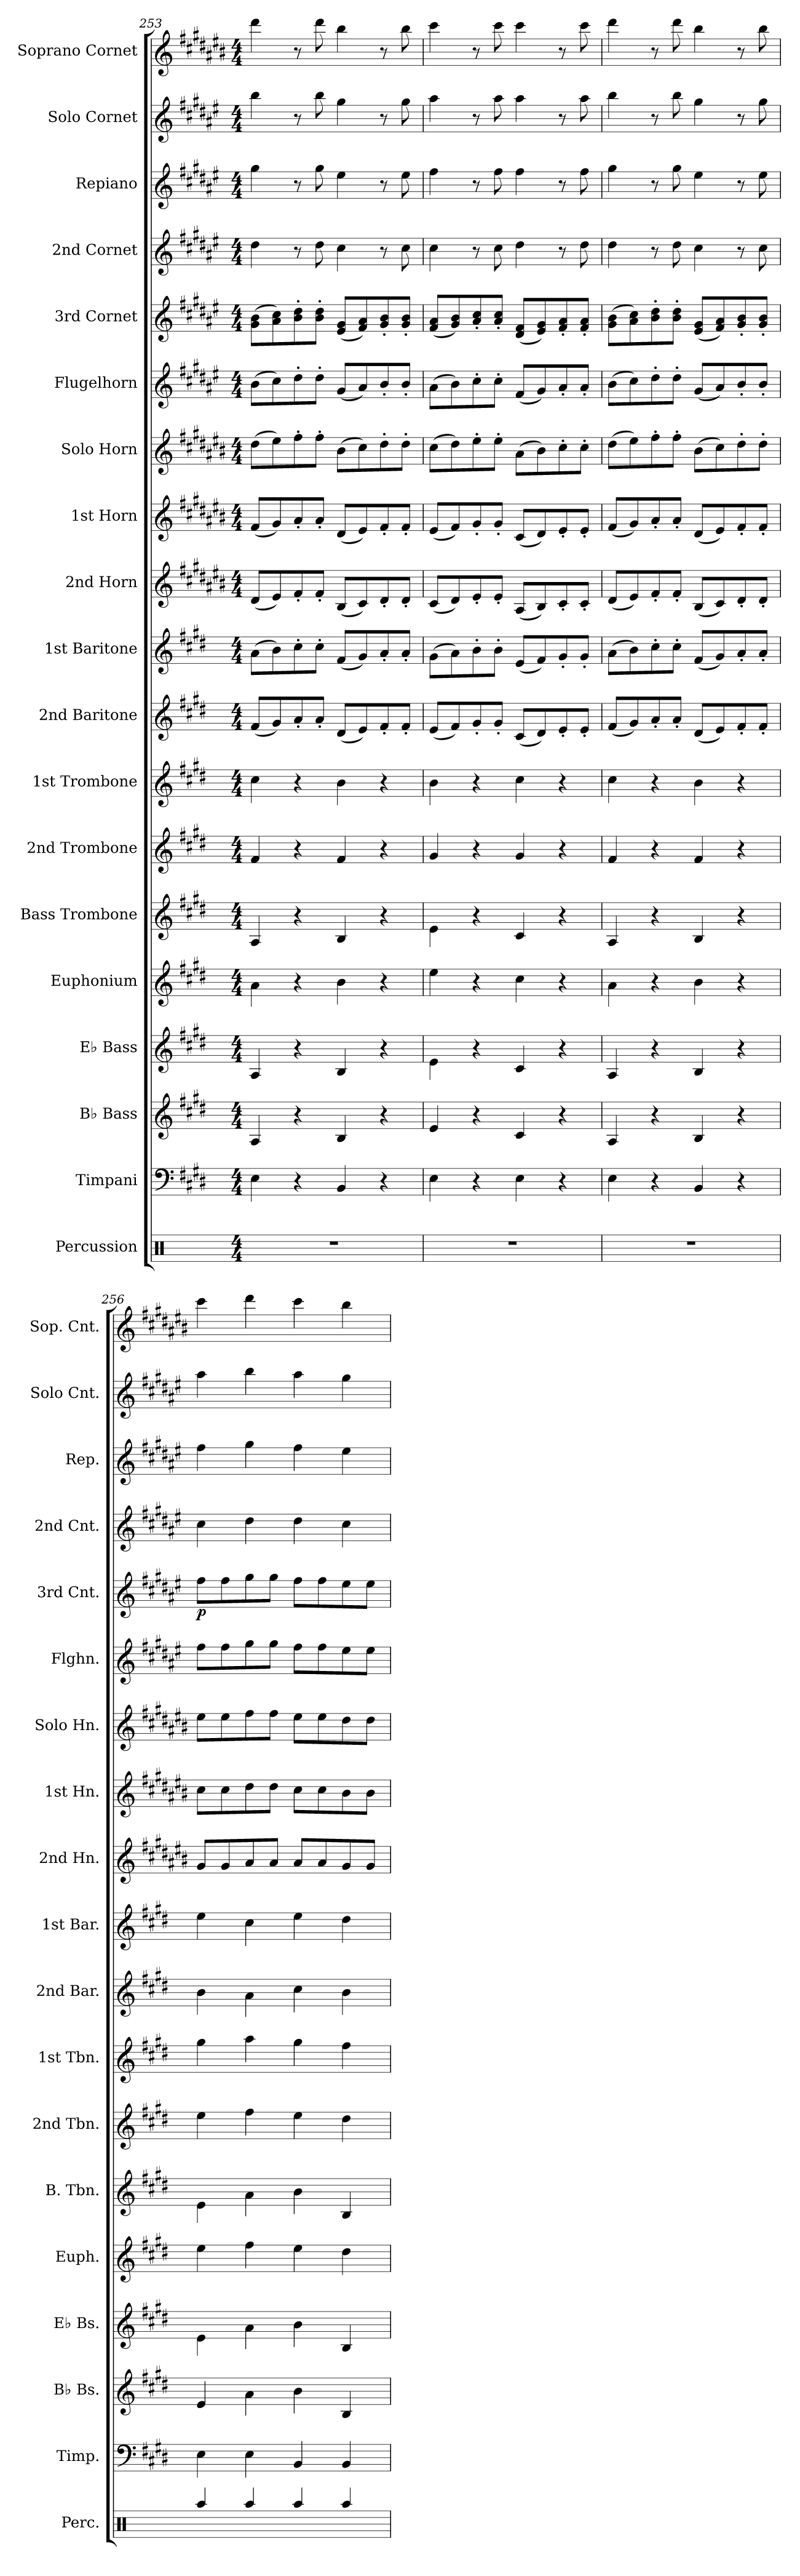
**kern	**kern	**kern	**kern	**kern	**kern	**kern	**kern	**kern	**kern	**kern	**kern	**kern	**kern	**kern	**dynam	**kern	**kern	**kern	**kern
*part19	*part18	*part17	*part16	*part15	*part14	*part13	*part12	*part11	*part10	*part9	*part8	*part7	*part6	*part5	*part5	*part4	*part3	*part2	*part1
*staff19	*staff18	*staff17	*staff16	*staff15	*staff14	*staff13	*staff12	*staff11	*staff10	*staff9	*staff8	*staff7	*staff6	*staff5	*staff5	*staff4	*staff3	*staff2	*staff1
*I"Percussion	*I"Timpani	*I"B♭ Bass	*I"E♭ Bass	*I"Euphonium	*I"Bass Trombone	*I"2nd Trombone	*I"1st Trombone	*I"2nd Baritone	*I"1st Baritone	*I"2nd Horn	*I"1st Horn	*I"Solo Horn	*I"Flugelhorn	*I"3rd Cornet	*	*I"2nd Cornet	*I"Repiano	*I"Solo Cornet	*I"Soprano Cornet
*I'Perc.	*I'Timp.	*I'B♭ Bs.	*I'E♭ Bs.	*I'Euph.	*I'B. Tbn.	*I'2nd Tbn.	*I'1st Tbn.	*I'2nd Bar.	*I'1st Bar.	*I'2nd Hn.	*I'1st Hn.	*I'Solo Hn.	*I'Flghn.	*I'3rd Cnt.	*	*I'2nd Cnt.	*I'Rep.	*I'Solo Cnt.	*I'Sop. Cnt.
*clefX	*clefF4	*clefG2	*clefG2	*clefG2	*clefG2	*clefG2	*clefG2	*clefG2	*clefG2	*clefG2	*clefG2	*clefG2	*clefG2	*clefG2	*	*clefG2	*clefG2	*clefG2	*clefG2
*	*	*ITrd15c26	*ITrd12c21	*ITrd8c14	*ITrd12c21	*ITrd8c14	*ITrd8c14	*ITrd8c14	*ITrd8c14	*ITrd5c9	*ITrd5c9	*ITrd5c9	*ITrd1c2	*ITrd1c2	*	*ITrd1c2	*ITrd1c2	*ITrd1c2	*ITrd-2c-3
*k[]	*k[f#c#g#d#]	*k[f#c#g#d#]	*k[f#c#g#d#]	*k[f#c#g#d#]	*k[f#c#g#d#]	*k[f#c#g#d#]	*k[f#c#g#d#]	*k[f#c#g#d#]	*k[f#c#g#d#]	*k[f#c#g#d#]	*k[f#c#g#d#]	*k[f#c#g#d#]	*k[f#c#g#d#]	*k[f#c#g#d#]	*	*k[f#c#g#d#]	*k[f#c#g#d#]	*k[f#c#g#d#]	*k[f#c#g#d#]
*M4/4	*M4/4	*M4/4	*M4/4	*M4/4	*M4/4	*M4/4	*M4/4	*M4/4	*M4/4	*M4/4	*M4/4	*M4/4	*M4/4	*M4/4	*	*M4/4	*M4/4	*M4/4	*M4/4
=253	=253	=253	=253	=253	=253	=253	=253	=253	=253	=253	=253	=253	=253	=253	=253	=253	=253	=253	=253
1r	4E\	4AAA/	4AA/	4A\	4AA/	4F#/	4c#\	(<8F#/L	(>8A\L	(<8F#/L	(<8A/L	(>8f#\L	(>8a\L	(>8f#\ 8a\L	.	4cc#\	4ff#\	4aa\	4fff#\
.	.	.	.	.	.	.	.	8G#/)	8B\)	8G#/)	8B/)	8g#\)	8b\)	8g#\ 8b\)	.	.	.	.	.
.	4r	4r	4r	4r	4r	4r	4r	8A'/	8c#'\	8A'/	8c#'/	8a'\	8cc#'\	8a\' 8cc#\'	.	8r	8r	8r	8r
.	.	.	.	.	.	.	.	8A'/J	8c#'\J	8A'/J	8c#'/J	8a'\J	8cc#'\J	8a\' 8cc#\'J	.	8cc#\	8ff#\	8aa\	8fff#\
.	4BB/	4BBB/	4BB/	4B\	4BB/	4F#/	4B\	(<8D#/L	(<8F#/L	(<8D#/L	(<8F#/L	(>8d#\L	(<8f#/L	(<8d#/ 8f#/L	.	4b\	4dd#\	4ff#\	4ddd#\
.	.	.	.	.	.	.	.	8E/)	8G#/)	8E/)	8G#/)	8e\)	8g#/)	8e/ 8g#/)	.	.	.	.	.
.	4r	4r	4r	4r	4r	4r	4r	8F#'/	8A'/	8F#'/	8A'/	8f#'\	8a'/	8f#/' 8a/'	.	8r	8r	8r	8r
.	.	.	.	.	.	.	.	8F#'/J	8A'/J	8F#'/J	8A'/J	8f#'\J	8a'/J	8f#/' 8a/'J	.	8b\	8dd#\	8ff#\	8ddd#\
=254	=254	=254	=254	=254	=254	=254	=254	=254	=254	=254	=254	=254	=254	=254	=254	=254	=254	=254	=254
1r	4E\	4EE/	4E\	4e\	4E\	4G#/	4B\	(<8E/L	(>8G#\L	(<8E/L	(<8G#/L	(>8e\L	(>8g#\L	(<8e/ 8g#/L	.	4b\	4ee\	4gg#\	4eee\
.	.	.	.	.	.	.	.	8F#/)	8A\)	8F#/)	8A/)	8f#\)	8a\)	8f#/ 8a/)	.	.	.	.	.
.	4r	4r	4r	4r	4r	4r	4r	8G#'/	8B'\	8G#'/	8B'/	8g#'\	8b'\	8g#/' 8b/'	.	8r	8r	8r	8r
.	.	.	.	.	.	.	.	8G#'/J	8B'\J	8G#'/J	8B'/J	8g#'\J	8b'\J	8g#/' 8b/'J	.	8b\	8ee\	8gg#\	8eee\
.	4E\	4CC#/	4C#/	4c#\	4C#/	4G#/	4c#\	(<8C#/L	(<8E/L	(<8C#/L	(<8E/L	(>8c#\L	(<8e/L	(<8c#/ 8e/L	.	4cc#\	4ee\	4gg#\	4eee\
.	.	.	.	.	.	.	.	8D#/)	8F#/)	8D#/)	8F#/)	8d#\)	8f#/)	8d#/ 8f#/)	.	.	.	.	.
.	4r	4r	4r	4r	4r	4r	4r	8E'/	8G#'/	8E'/	8G#'/	8e'\	8g#'/	8e/' 8g#/'	.	8r	8r	8r	8r
.	.	.	.	.	.	.	.	8E'/J	8G#'/J	8E'/J	8G#'/J	8e'\J	8g#'/J	8e/' 8g#/'J	.	8cc#\	8ee\	8gg#\	8eee\
=255	=255	=255	=255	=255	=255	=255	=255	=255	=255	=255	=255	=255	=255	=255	=255	=255	=255	=255	=255
1r	4E\	4AAA/	4AA/	4A\	4AA/	4F#/	4c#\	(<8F#/L	(>8A\L	(<8F#/L	(<8A/L	(>8f#\L	(>8a\L	(>8f#\ 8a\L	.	4cc#\	4ff#\	4aa\	4fff#\
.	.	.	.	.	.	.	.	8G#/)	8B\)	8G#/)	8B/)	8g#\)	8b\)	8g#\ 8b\)	.	.	.	.	.
.	4r	4r	4r	4r	4r	4r	4r	8A'/	8c#'\	8A'/	8c#'/	8a'\	8cc#'\	8a\' 8cc#\'	.	8r	8r	8r	8r
.	.	.	.	.	.	.	.	8A'/J	8c#'\J	8A'/J	8c#'/J	8a'\J	8cc#'\J	8a\' 8cc#\'J	.	8cc#\	8ff#\	8aa\	8fff#\
.	4BB/	4BBB/	4BB/	4B\	4BB/	4F#/	4B\	(<8D#/L	(<8F#/L	(<8D#/L	(<8F#/L	(>8d#\L	(<8f#/L	(<8d#/ 8f#/L	.	4b\	4dd#\	4ff#\	4ddd#\
.	.	.	.	.	.	.	.	8E/)	8G#/)	8E/)	8G#/)	8e\)	8g#/)	8e/ 8g#/)	.	.	.	.	.
.	4r	4r	4r	4r	4r	4r	4r	8F#'/	8A'/	8F#'/	8A'/	8f#'\	8a'/	8f#/' 8a/'	.	8r	8r	8r	8r
.	.	.	.	.	.	.	.	8F#'/J	8A'/J	8F#'/J	8A'/J	8f#'\J	8a'/J	8f#/' 8a/'J	.	8b\	8dd#\	8ff#\	8ddd#\
=256	=256	=256	=256	=256	=256	=256	=256	=256	=256	=256	=256	=256	=256	=256	=256	=256	=256	=256	=256
!	!	!	!	!	!	!	!	!	!	!	!	!	!	!	!LO:DY:b	!	!	!	!
4Raa/	4E\	4EE/	4E\	4e\	4E\	4e\	4g#\	4B\	4e\	8B/L	8e\L	8g#\L	8ee\L	8ee\L	p	4b\	4ee\	4gg#\	4eee\
.	.	.	.	.	.	.	.	.	.	8B/	8e\	8g#\	8ee\	8ee\	.	.	.	.	.
4Raa/	4E\	4AA\	4A\	4f#\	4A\	4f#\	4a\	4A\	4c#\	8c#/	8f#\	8a\	8ff#\	8ff#\	.	4cc#\	4ff#\	4aa\	4fff#\
.	.	.	.	.	.	.	.	.	.	8c#/J	8f#\J	8a\J	8ff#\J	8ff#\J	.	.	.	.	.
4Raa/	4BB/	4BB\	4B\	4e\	4B\	4e\	4g#\	4c#\	4e\	8c#/L	8e\L	8g#\L	8ee\L	8ee\L	.	4cc#\	4ee\	4gg#\	4eee\
.	.	.	.	.	.	.	.	.	.	8c#/	8e\	8g#\	8ee\	8ee\	.	.	.	.	.
4Raa/	4BB/	4BBB/	4BB/	4d#\	4BB/	4d#\	4f#\	4B\	4d#\	8B/	8d#\	8f#\	8dd#\	8dd#\	.	4b\	4dd#\	4ff#\	4ddd#\
.	.	.	.	.	.	.	.	.	.	8B/J	8d#\J	8f#\J	8dd#\J	8dd#\J	.	.	.	.	.
=	=	=	=	=	=	=	=	=	=	=	=	=	=	=	=	=	=	=	=
*-	*-	*-	*-	*-	*-	*-	*-	*-	*-	*-	*-	*-	*-	*-	*-	*-	*-	*-	*-
